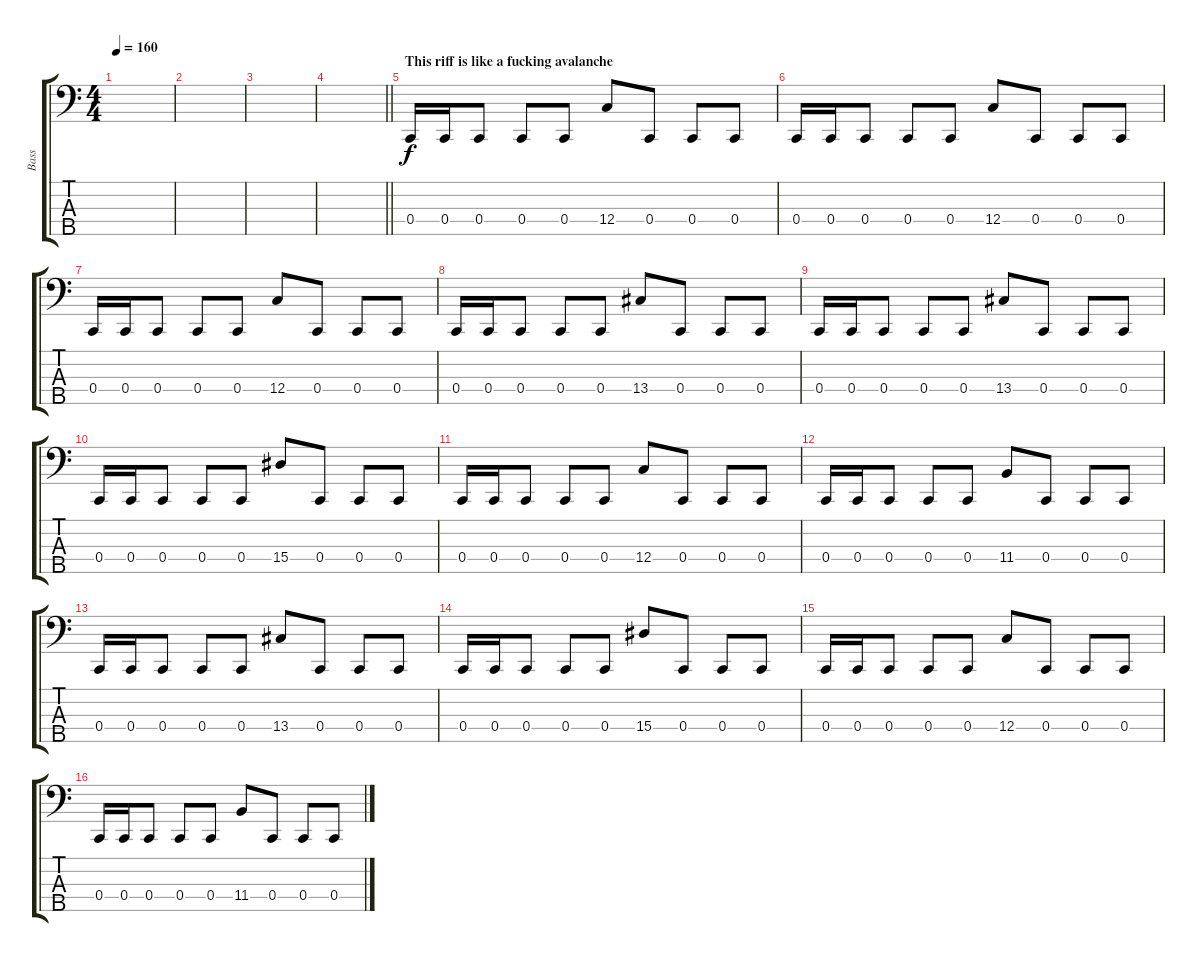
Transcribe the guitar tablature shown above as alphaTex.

\track ("Bass" "Bass") {instrument electricbassfinger}
\staff {score tabs}
\tuning (F2 C2 G1 C1 G0) {hide}
\ts (4 4)
\section ("" "")
\tempo 160
\clef f4
\ks c
|
|
|
\barLineRight lightlight
|
\section ("" "This riff is like a fucking avalanche")
0.4.16 0.4.16 0.4.8 0.4.8 0.4.8 12.4.8 0.4.8 0.4.8 0.4.8 |
0.4.16 0.4.16 0.4.8 0.4.8 0.4.8 12.4.8 0.4.8 0.4.8 0.4.8 |
0.4.16 0.4.16 0.4.8 0.4.8 0.4.8 12.4.8 0.4.8 0.4.8 0.4.8 |
0.4.16 0.4.16 0.4.8 0.4.8 0.4.8 13.4.8 0.4.8 0.4.8 0.4.8 |
0.4.16 0.4.16 0.4.8 0.4.8 0.4.8 13.4.8 0.4.8 0.4.8 0.4.8 |
0.4.16 0.4.16 0.4.8 0.4.8 0.4.8 15.4.8 0.4.8 0.4.8 0.4.8 |
0.4.16 0.4.16 0.4.8 0.4.8 0.4.8 12.4.8 0.4.8 0.4.8 0.4.8 |
0.4.16 0.4.16 0.4.8 0.4.8 0.4.8 11.4.8 0.4.8 0.4.8 0.4.8 |
0.4.16 0.4.16 0.4.8 0.4.8 0.4.8 13.4.8 0.4.8 0.4.8 0.4.8 |
0.4.16 0.4.16 0.4.8 0.4.8 0.4.8 15.4.8 0.4.8 0.4.8 0.4.8 |
0.4.16 0.4.16 0.4.8 0.4.8 0.4.8 12.4.8 0.4.8 0.4.8 0.4.8 |
0.4.16 0.4.16 0.4.8 0.4.8 0.4.8 11.4.8 0.4.8 0.4.8 0.4.8
